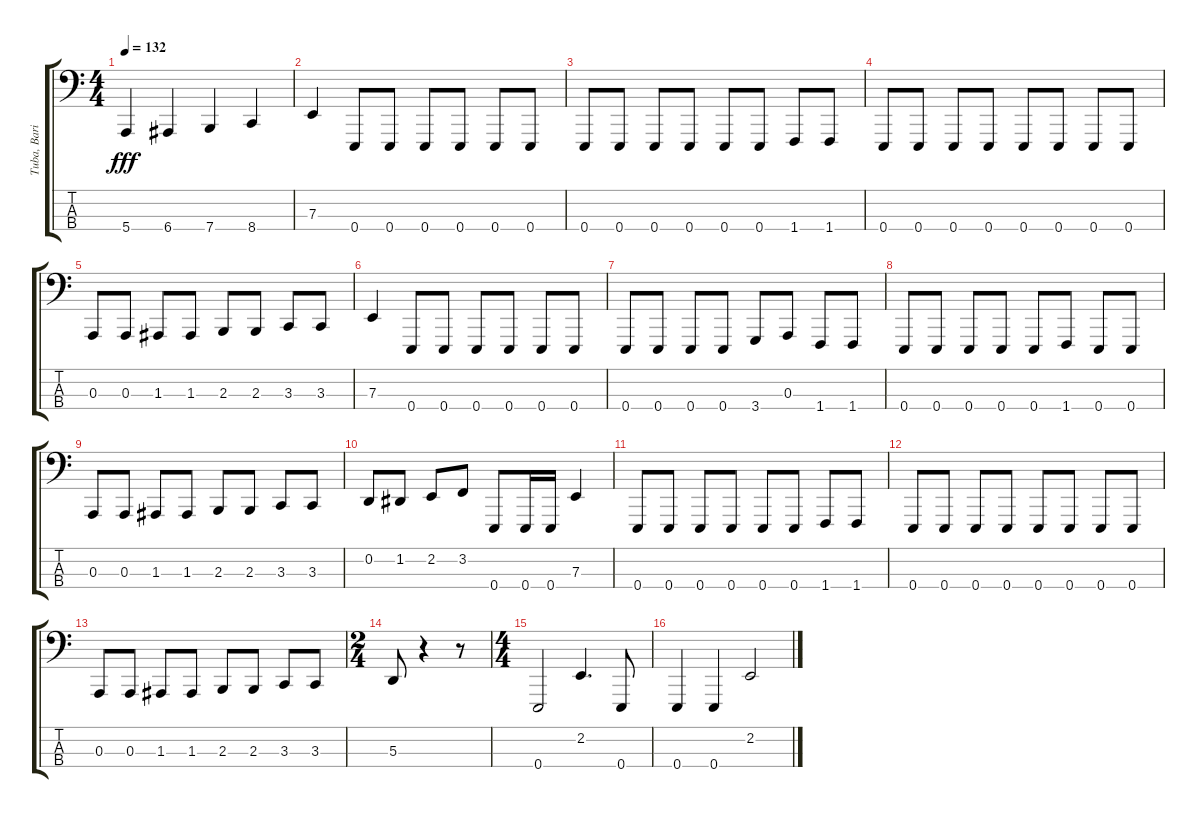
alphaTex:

\track ("Tuba, Baritone, T-Bone" "Tuba, Bari") {instrument tuba}
\staff {score tabs}
\tuning (G2 D2 A1 E1) {hide}
\ts (4 4)
\tempo 132
\clef f4
\ks c
5.4.4{dy fff} 6.4.4 7.4.4 8.4.4 |
7.3.4 0.4.8 0.4.8 0.4.8 0.4.8 0.4.8 0.4.8 |
0.4.8 0.4.8 0.4.8 0.4.8 0.4.8 0.4.8 1.4.8 1.4.8 |
0.4.8 0.4.8 0.4.8 0.4.8 0.4.8 0.4.8 0.4.8 0.4.8 |
0.3.8 0.3.8 1.3.8 1.3.8 2.3.8 2.3.8 3.3.8 3.3.8 |
7.3.4 0.4.8 0.4.8 0.4.8 0.4.8 0.4.8 0.4.8 |
0.4.8 0.4.8 0.4.8 0.4.8 3.4.8 0.3.8 1.4.8 1.4.8 |
0.4.8 0.4.8 0.4.8 0.4.8 0.4.8 1.4.8 0.4.8 0.4.8 |
0.3.8 0.3.8 1.3.8 1.3.8 2.3.8 2.3.8 3.3.8 3.3.8 |
0.2.8 1.2.8 2.2.8 3.2.8 0.4.8 0.4.16 0.4.16 7.3.4 |
0.4.8 0.4.8 0.4.8 0.4.8 0.4.8 0.4.8 1.4.8 1.4.8 |
0.4.8 0.4.8 0.4.8 0.4.8 0.4.8 0.4.8 0.4.8 0.4.8 |
0.3.8 0.3.8 1.3.8 1.3.8 2.3.8 2.3.8 3.3.8 3.3.8 |
\ts (2 4)
5.3.8 r.4 r.8 |
\ts (4 4)
0.4.2 2.2.4{d} 0.4.8 |
0.4.4 0.4.4 2.2.2
